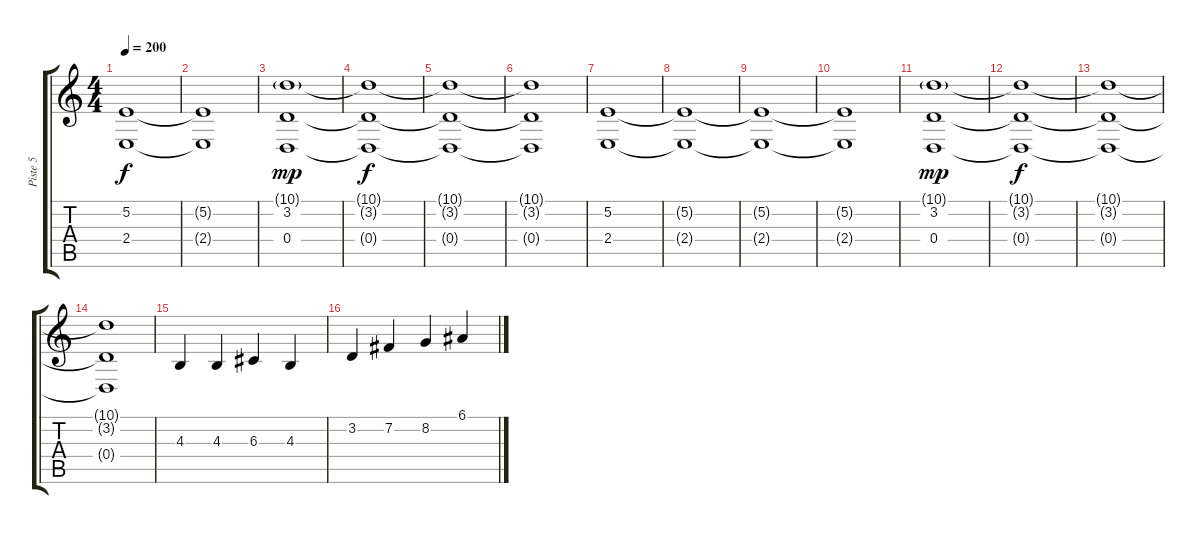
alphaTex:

\track ("Piste 5" "Piste 5") {instrument choiraahs}
\staff {score tabs}
\tuning (E4 B3 G3 D3 A2 B1) {hide}
\ts (4 4)
\tempo 200
\clef g2
\ks c
(5.2{t} 2.4{t}).1{dy f} |
(5.2{t} 2.4{t}).1 |
(10.1{g} 3.2 0.4).1{dy mp} |
(10.1{t} 3.2{t} 0.4{t}).1{dy f} |
(10.1{t} 3.2{t} 0.4{t}).1 |
(10.1{t} 3.2{t} 0.4{t}).1 |
(5.2 2.4).1{volume 11} |
(5.2{t} 2.4{t}).1 |
(5.2{t} 2.4{t}).1 |
(5.2{t} 2.4{t}).1 |
(10.1{g} 3.2 0.4).1{dy mp} |
(10.1{t} 3.2{t} 0.4{t}).1{dy f} |
(10.1{t} 3.2{t} 0.4{t}).1 |
(10.1{t} 3.2{t} 0.4{t}).1 |
4.3.4{instrument stringensemble1} 4.3.4 6.3.4 4.3.4 |
3.2.4 7.2.4 8.2.4 6.1.4
